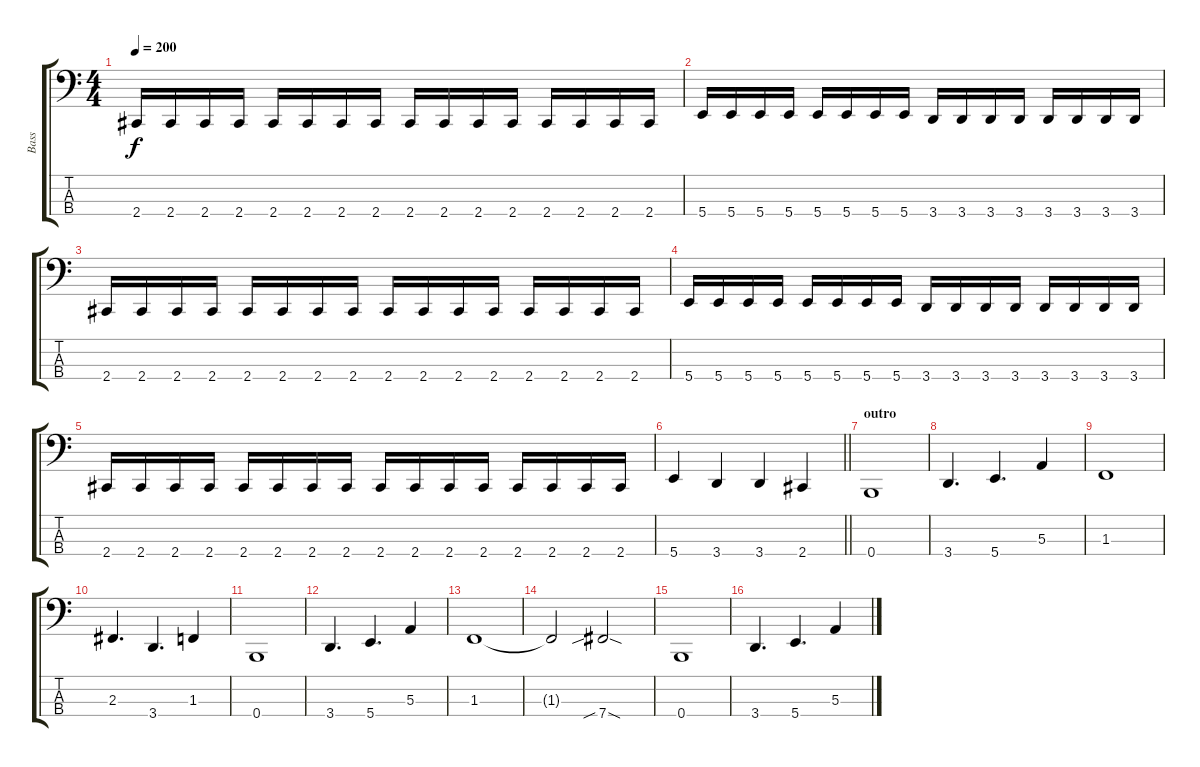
\track ("Bass" "Bass") {instrument electricbassfinger}
\staff {score tabs}
\tuning (D2 A1 E1 B0) {hide}
\ts (4 4)
\tempo 200
\clef f4
\ks c
2.4.16{dy f} 2.4.16 2.4.16 2.4.16 2.4.16 2.4.16 2.4.16 2.4.16 2.4.16 2.4.16 2.4.16 2.4.16 2.4.16 2.4.16 2.4.16 2.4.16 |
5.4.16 5.4.16 5.4.16 5.4.16 5.4.16 5.4.16 5.4.16 5.4.16 3.4.16 3.4.16 3.4.16 3.4.16 3.4.16 3.4.16 3.4.16 3.4.16 |
2.4.16 2.4.16 2.4.16 2.4.16 2.4.16 2.4.16 2.4.16 2.4.16 2.4.16 2.4.16 2.4.16 2.4.16 2.4.16 2.4.16 2.4.16 2.4.16 |
5.4.16 5.4.16 5.4.16 5.4.16 5.4.16 5.4.16 5.4.16 5.4.16 3.4.16 3.4.16 3.4.16 3.4.16 3.4.16 3.4.16 3.4.16 3.4.16 |
2.4.16 2.4.16 2.4.16 2.4.16 2.4.16 2.4.16 2.4.16 2.4.16 2.4.16 2.4.16 2.4.16 2.4.16 2.4.16 2.4.16 2.4.16 2.4.16 |
\barLineRight lightlight
5.4.4 3.4.4 3.4.4 2.4.4 |
\section ("" "outro")
0.4.1 |
3.4.4{d} 5.4.4{d} 5.3.4 |
1.3.1 |
2.3.4{d} 3.4.4{d} 1.3.4 |
0.4.1 |
3.4.4{d} 5.4.4{d} 5.3.4 |
1.3.1 |
1.3{t}.2 7.4{sib sod}.2 |
0.4.1 |
3.4.4{d} 5.4.4{d} 5.3.4
